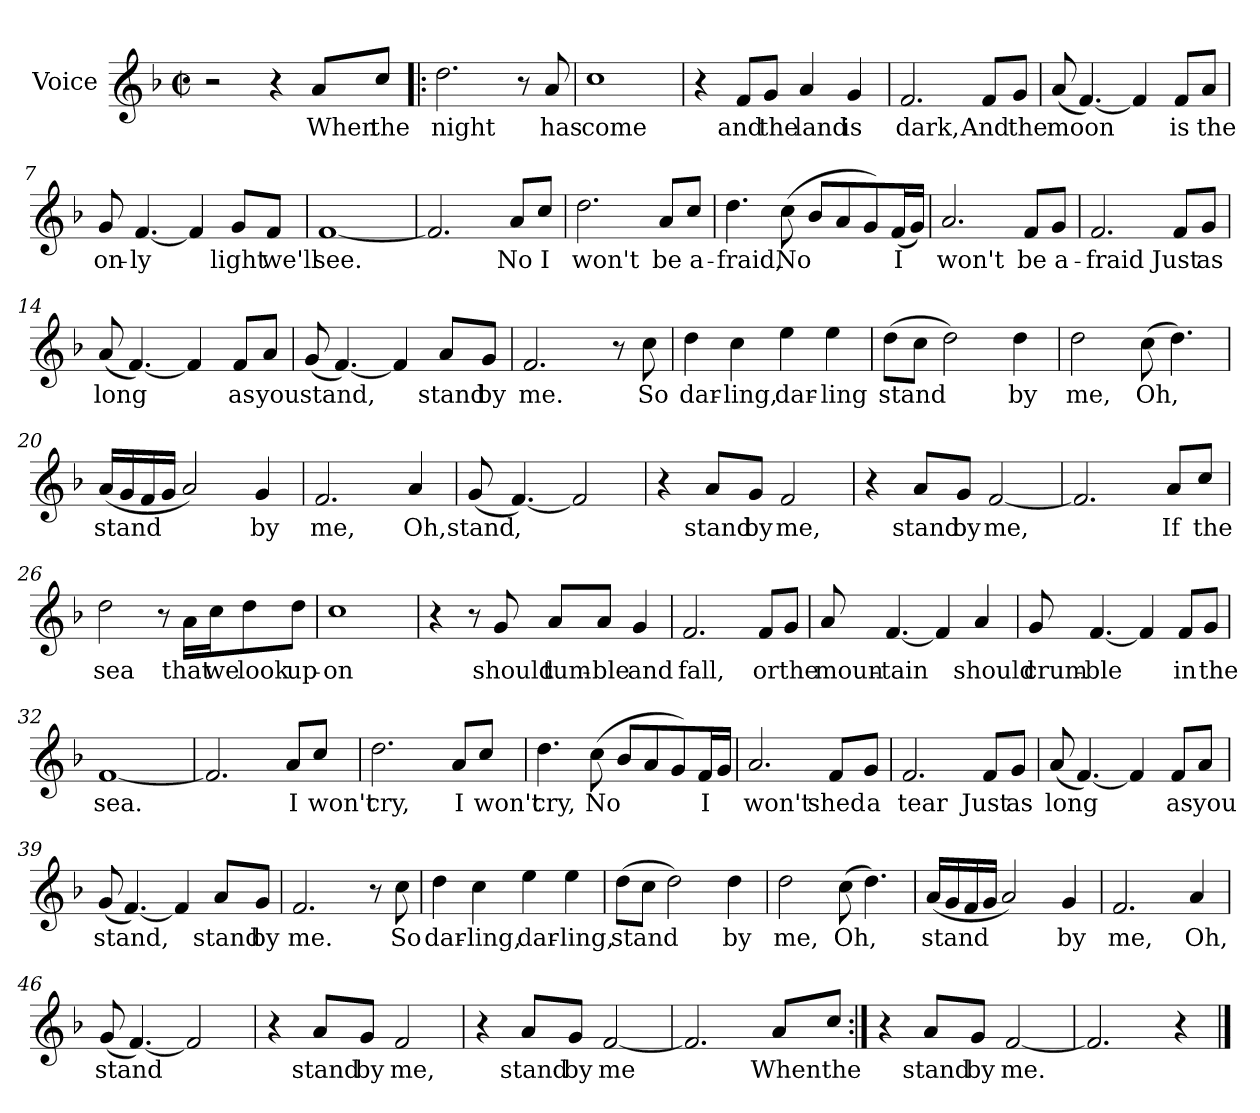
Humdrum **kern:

**kern	**text
*part1	*part1
*staff1	*staff1
*I"Voice	*
*I'Vo.	*
*clefG2	*
*k[b-]	*
*F:	*
*M2/2	*
*met(c|)	*
=1	=1
2r	.
4r	.
8a/L	When
8cc/J	the
=2!|:	=2!|:
2.dd\	night
8r	.
8a/	has
=3	=3
1cc	come
=4	=4
4r	.
8f/L	and
8g/J	the
4a/	land
4g/	is
=5	=5
2.f/	dark,
8f/L	And
8g/J	the
!!LO:LB:g=z
=6	=6
(8a/	moon
[4.f/)	.
4f/]	.
8f/L	is
8a/J	the
=7	=7
8g/	on-
[4.f/	ly
4f/]	.
8g/L	light
8f/J	we'll
=8	=8
[1f	see.
=9	=9
2.f/]	.
8a/L	No
8cc/J	I
=10	=10
2.dd\	won't
8a/L	be
8cc/J	a-
!!LO:LB:g=z
=11	=11
4.dd\	fraid,
(8cc\	No
8b-/L	.
8a/	.
8g/)	.
(16f/L	I
16g/JJ)	.
=12	=12
2.a/	won't
8f/L	be
8g/J	a-
=13	=13
2.f/	fraid
8f/L	Just
8g/J	as
=14	=14
(8a/	long
[4.f/)	.
4f/]	.
8f/L	as
8a/J	you
!!LO:LB:g=z
=15	=15
(8g/	stand,
[4.f/)	.
4f/]	.
8a/L	stand
8g/J	by
=16	=16
2.f/	me.
8r	.
8cc\	So
=17	=17
4dd\	dar-
4cc\	ling,
4ee\	dar-
4ee\	ling
=18	=18
(8dd\L	stand
8cc\J	.
2dd\)	.
4dd\	by
=19	=19
2dd\	me,
(8cc\	Oh,
4.dd\)	.
!!LO:LB:g=z
=20	=20
(16a/LL	stand
16g/	.
16f/	.
16g/JJ	.
2a/)	.
4g/	by
=21	=21
2.f/	me,
4a/	Oh,
=22	=22
(8g/	stand
[4.f/)	,
2f/]	.
=23	=23
4r	.
8a/L	stand
8g/J	by
2f/	me,
=24	=24
4r	.
8a/L	stand
8g/J	by
[2f/	me,
!!LO:LB:g=z
=25	=25
2.f/]	.
8a/L	If
8cc/J	the
=26	=26
2dd\	sea
8r	.
16a\LL	that
16cc\J	we
8dd\	look
8dd\J	up-
=27	=27
1cc	on
=28	=28
4r	.
8r	.
8g/	should
8a/L	tum-
8a/J	ble
4g/	and
=29	=29
2.f/	fall,
8f/L	or
8g/J	the
!!LO:LB:g=z
=30	=30
8a/	moun-
[4.f/	tain
4f/]	.
4a/	should
=31	=31
8g/	crum-
[4.f/	ble
4f/]	.
8f/L	in
8g/J	the
=32	=32
[1f	sea.
=33	=33
2.f/]	.
8a/L	I
8cc/J	won't
=34	=34
2.dd\	cry,
8a/L	I
8cc/J	won't
!!LO:LB:g=z
=35	=35
4.dd\	cry,
(8cc\	No
8b-/L	.
8a/	.
8g/)	.
16f/L	I
16g/JJ	.
=36	=36
2.a/	won't
8f/L	shed
8g/J	a
=37	=37
2.f/	tear
8f/L	Just
8g/J	as
=38	=38
(8a/	long
[4.f/)	.
4f/]	.
8f/L	as
8a/J	you
!!LO:PB:g=z
=39	=39
(8g/	stand,
[4.f/)	.
4f/]	.
8a/L	stand
8g/J	by
=40	=40
2.f/	me.
8r	.
8cc\	So
=41	=41
4dd\	dar-
4cc\	ling,
4ee\	dar-
4ee\	ling,
=42	=42
(8dd\L	stand
8cc\J	.
2dd\)	.
4dd\	by
=43	=43
2dd\	me,
(8cc\	Oh,
4.dd\)	.
!!LO:LB:g=z
=44	=44
(16a/LL	stand
16g/	.
16f/	.
16g/JJ	.
2a/)	.
4g/	by
=45	=45
2.f/	me,
4a/	Oh,
=46	=46
(8g/	stand
[4.f/)	.
2f/]	.
=47	=47
4r	.
8a/L	stand
8g/J	by
2f/	me,
!!LO:LB:g=z
=48	=48
4r	.
8a/L	stand
8g/J	by
[2f/	me
=49	=49
2.f/]	.
8a/L	When
8cc/J	the
=50:|!	=50:|!
4r	.
8a/L	stand
8g/J	by
[2f/	me.
=51	=51
2.f/]	.
4r	.
==	==
*-	*-
